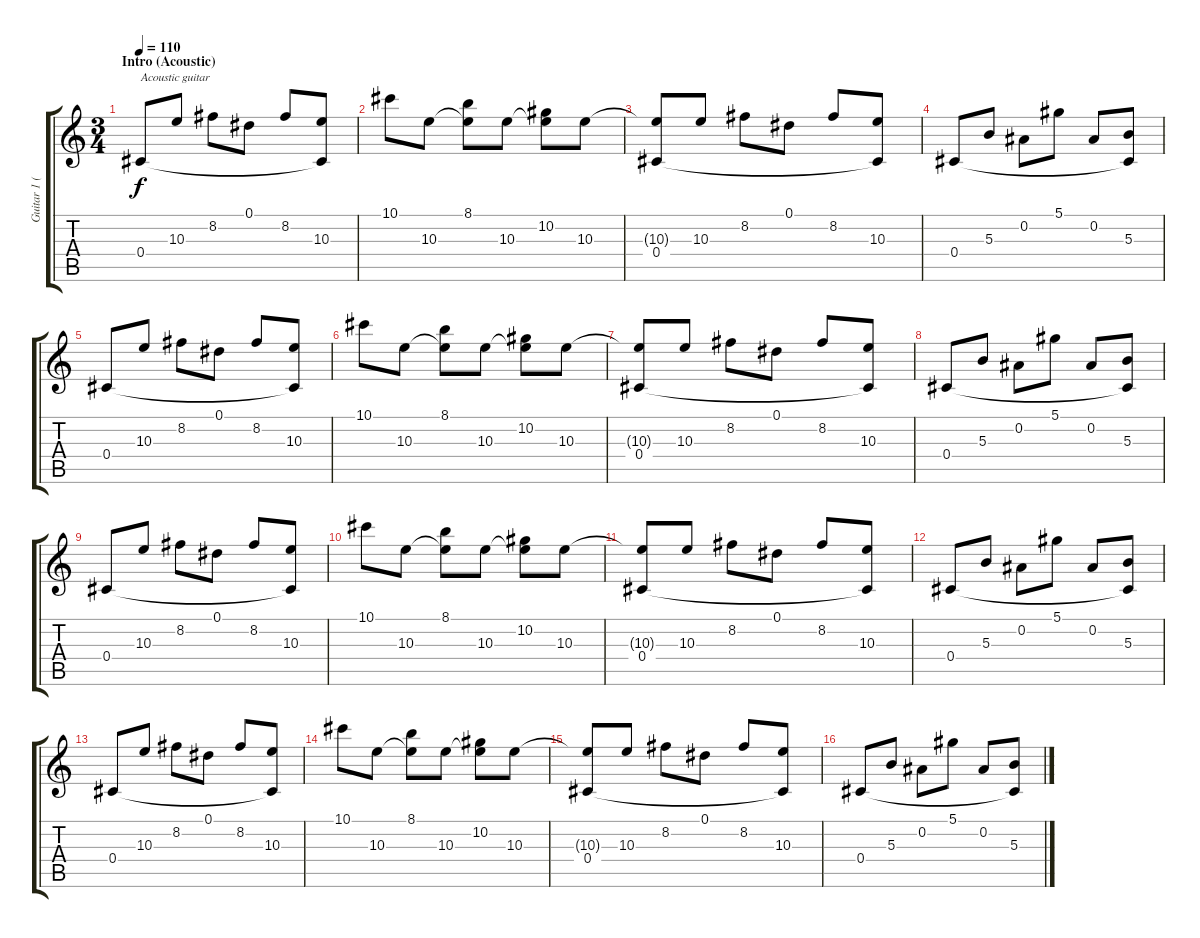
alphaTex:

\track ("Guitar 1 (Eb)" "Guitar 1 (") {instrument overdrivenguitar}
\staff {score tabs}
\tuning (Eb4 Bb3 Gb3 Db3 Ab2 Eb2) {hide}
\ts (3 4)
\section ("" "Intro (Acoustic)")
\tempo 110
\clef g2
\ks c
0.4.8{txt "Acoustic guitar" dy f instrument acousticguitarsteel} 10.3.8 8.2.8 0.1.8 8.2.8 (10.3 0.4{t}).8 |
10.1.8 10.3.8 (8.1 10.3{t}).8 10.3.8 (10.2 10.3{t}).8 10.3.8 |
(10.3{t} 0.4).8 10.3.8 8.2.8 0.1.8 8.2.8 (10.3 0.4{t}).8 |
0.4.8 5.3.8 0.2.8 5.1.8 0.2.8 (5.3 0.4{t}).8 |
0.4.8 10.3.8 8.2.8 0.1.8 8.2.8 (10.3 0.4{t}).8 |
10.1.8 10.3.8 (8.1 10.3{t}).8 10.3.8 (10.2 10.3{t}).8 10.3.8 |
(10.3{t} 0.4).8 10.3.8 8.2.8 0.1.8 8.2.8 (10.3 0.4{t}).8 |
0.4.8 5.3.8 0.2.8 5.1.8 0.2.8 (5.3 0.4{t}).8 |
0.4.8 10.3.8 8.2.8 0.1.8 8.2.8 (10.3 0.4{t}).8 |
10.1.8 10.3.8 (8.1 10.3{t}).8 10.3.8 (10.2 10.3{t}).8 10.3.8 |
(10.3{t} 0.4).8 10.3.8 8.2.8 0.1.8 8.2.8 (10.3 0.4{t}).8 |
0.4.8 5.3.8 0.2.8 5.1.8 0.2.8 (5.3 0.4{t}).8 |
0.4.8 10.3.8 8.2.8 0.1.8 8.2.8 (10.3 0.4{t}).8 |
10.1.8 10.3.8 (8.1 10.3{t}).8 10.3.8 (10.2 10.3{t}).8 10.3.8 |
(10.3{t} 0.4).8 10.3.8 8.2.8 0.1.8 8.2.8 (10.3 0.4{t}).8 |
0.4.8 5.3.8 0.2.8 5.1.8 0.2.8 (5.3 0.4{t}).8
